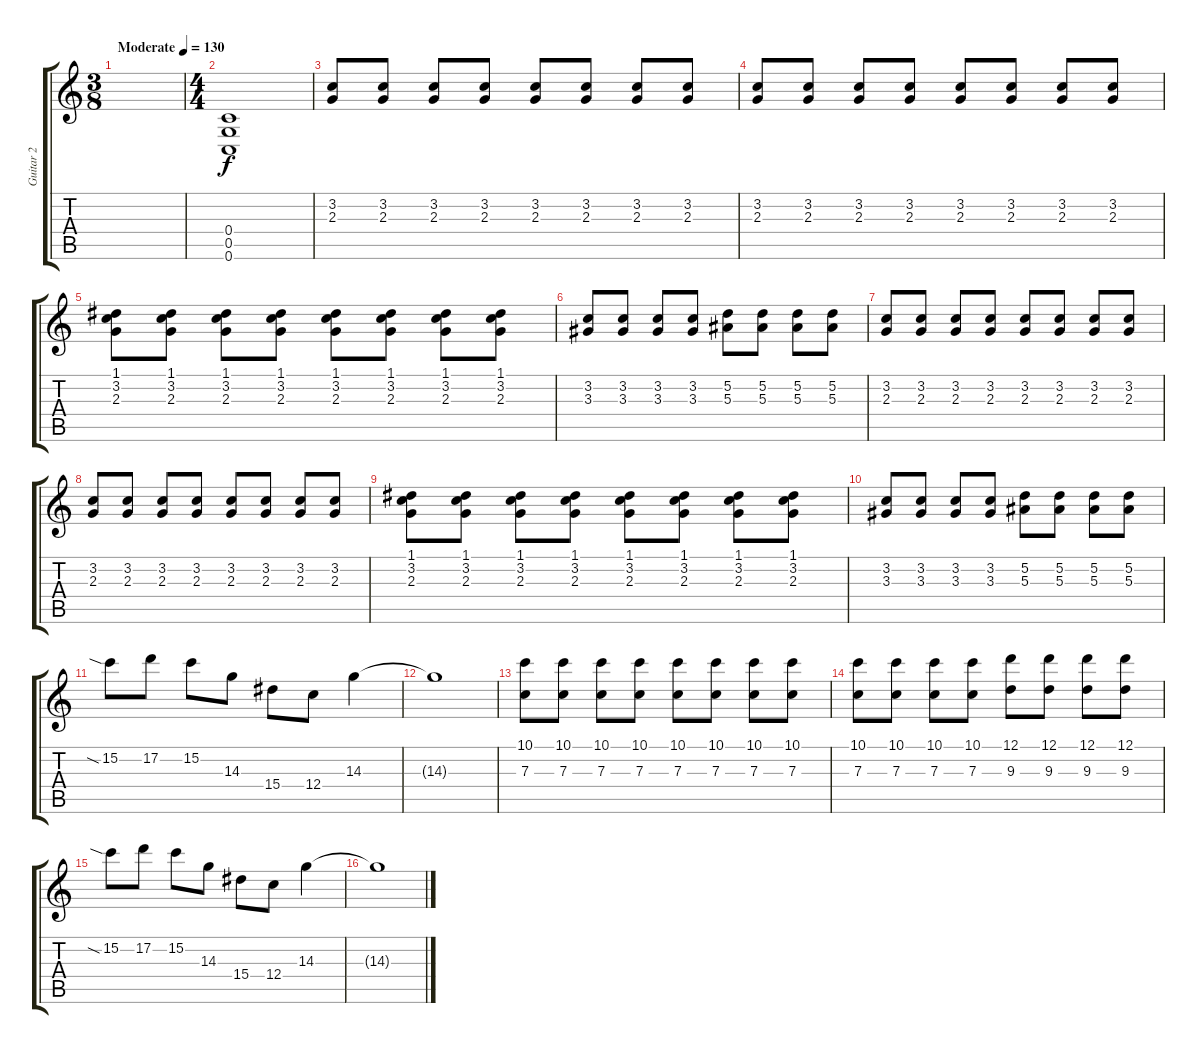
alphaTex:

\track ("Guitar 2" "Guitar 2") {instrument distortionguitar}
\staff {score tabs}
\tuning (D4 A3 F3 C3 G2 C2) {hide}
\ts (3 8)
\tempo (130 "Moderate")
\clef g2
\ks c
|
\ts (4 4)
(0.4 0.5 0.6).1 |
(3.2 2.3).8 (3.2 2.3).8 (3.2 2.3).8 (3.2 2.3).8 (3.2 2.3).8 (3.2 2.3).8 (3.2 2.3).8 (3.2 2.3).8 |
(3.2 2.3).8 (3.2 2.3).8 (3.2 2.3).8 (3.2 2.3).8 (3.2 2.3).8 (3.2 2.3).8 (3.2 2.3).8 (3.2 2.3).8 |
(1.1 3.2 2.3).8 (1.1 3.2 2.3).8 (1.1 3.2 2.3).8 (1.1 3.2 2.3).8 (1.1 3.2 2.3).8 (1.1 3.2 2.3).8 (1.1 3.2 2.3).8 (1.1 3.2 2.3).8 |
(3.2 3.3).8 (3.2 3.3).8 (3.2 3.3).8 (3.2 3.3).8 (5.2 5.3).8 (5.2 5.3).8 (5.2 5.3).8 (5.2 5.3).8 |
(3.2 2.3).8 (3.2 2.3).8 (3.2 2.3).8 (3.2 2.3).8 (3.2 2.3).8 (3.2 2.3).8 (3.2 2.3).8 (3.2 2.3).8 |
(3.2 2.3).8 (3.2 2.3).8 (3.2 2.3).8 (3.2 2.3).8 (3.2 2.3).8 (3.2 2.3).8 (3.2 2.3).8 (3.2 2.3).8 |
(1.1 3.2 2.3).8 (1.1 3.2 2.3).8 (1.1 3.2 2.3).8 (1.1 3.2 2.3).8 (1.1 3.2 2.3).8 (1.1 3.2 2.3).8 (1.1 3.2 2.3).8 (1.1 3.2 2.3).8 |
(3.2 3.3).8 (3.2 3.3).8 (3.2 3.3).8 (3.2 3.3).8 (5.2 5.3).8 (5.2 5.3).8 (5.2 5.3).8 (5.2 5.3).8 |
15.2{sia}.8 17.2.8 15.2.8 14.3.8 15.4.8 12.4.8 14.3.4 |
14.3{t}.1 |
(10.1 7.3).8 (10.1 7.3).8 (10.1 7.3).8 (10.1 7.3).8 (10.1 7.3).8 (10.1 7.3).8 (10.1 7.3).8 (10.1 7.3).8 |
(10.1 7.3).8 (10.1 7.3).8 (10.1 7.3).8 (10.1 7.3).8 (12.1 9.3).8 (12.1 9.3).8 (12.1 9.3).8 (12.1 9.3).8 |
15.2{sia}.8 17.2.8 15.2.8 14.3.8 15.4.8 12.4.8 14.3.4 |
14.3{t}.1
